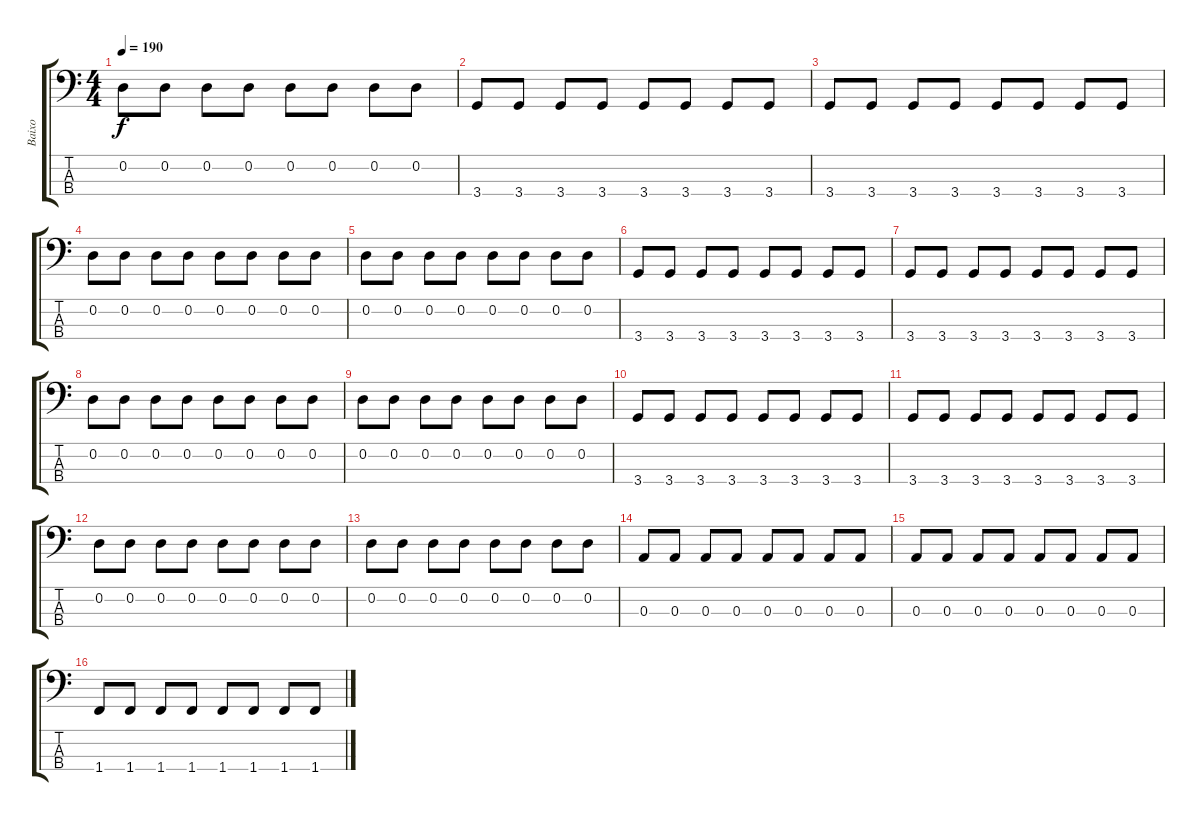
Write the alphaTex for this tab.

\track ("Baixo" "Baixo") {instrument electricbassfinger}
\staff {score tabs}
\tuning (G2 D2 A1 E1) {hide}
\ts (4 4)
\tempo 190
\clef f4
\ks c
0.2.8{dy f} 0.2.8 0.2.8 0.2.8 0.2.8 0.2.8 0.2.8 0.2.8 |
3.4.8 3.4.8 3.4.8 3.4.8 3.4.8 3.4.8 3.4.8 3.4.8 |
3.4.8 3.4.8 3.4.8 3.4.8 3.4.8 3.4.8 3.4.8 3.4.8 |
0.2.8 0.2.8 0.2.8 0.2.8 0.2.8 0.2.8 0.2.8 0.2.8 |
0.2.8 0.2.8 0.2.8 0.2.8 0.2.8 0.2.8 0.2.8 0.2.8 |
3.4.8 3.4.8 3.4.8 3.4.8 3.4.8 3.4.8 3.4.8 3.4.8 |
3.4.8 3.4.8 3.4.8 3.4.8 3.4.8 3.4.8 3.4.8 3.4.8 |
0.2.8 0.2.8 0.2.8 0.2.8 0.2.8 0.2.8 0.2.8 0.2.8 |
0.2.8 0.2.8 0.2.8 0.2.8 0.2.8 0.2.8 0.2.8 0.2.8 |
3.4.8 3.4.8 3.4.8 3.4.8 3.4.8 3.4.8 3.4.8 3.4.8 |
3.4.8 3.4.8 3.4.8 3.4.8 3.4.8 3.4.8 3.4.8 3.4.8 |
0.2.8 0.2.8 0.2.8 0.2.8 0.2.8 0.2.8 0.2.8 0.2.8 |
0.2.8 0.2.8 0.2.8 0.2.8 0.2.8 0.2.8 0.2.8 0.2.8 |
0.3.8 0.3.8 0.3.8 0.3.8 0.3.8 0.3.8 0.3.8 0.3.8 |
0.3.8 0.3.8 0.3.8 0.3.8 0.3.8 0.3.8 0.3.8 0.3.8 |
1.4.8 1.4.8 1.4.8 1.4.8 1.4.8 1.4.8 1.4.8 1.4.8
